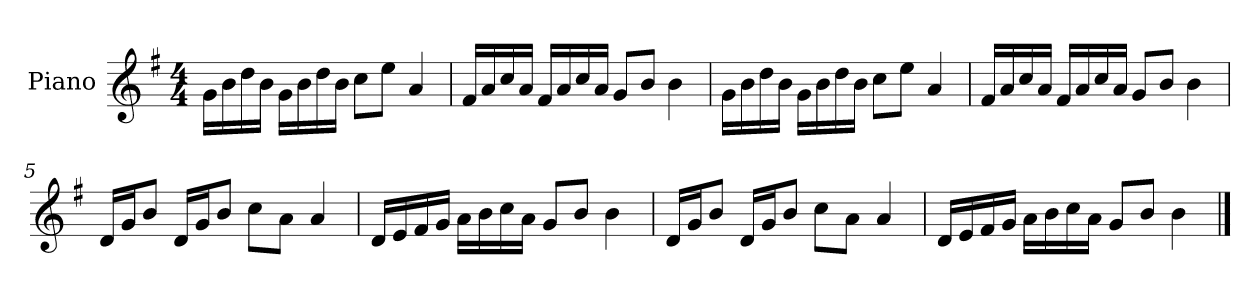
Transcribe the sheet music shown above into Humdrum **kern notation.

**kern
*part1
*staff1
*I"Piano
*I'P-no
*clefG2
*k[f#]
*M4/4
*MM90
=1
16g\LL
16b\
16dd\
16b\JJ
16g\LL
16b\
16dd\
16b\JJ
8cc\L
8ee\J
4a/
=2
16f#/LL
16a/
16cc/
16a/JJ
16f#/LL
16a/
16cc/
16a/JJ
8g/L
8b/J
4b\
=3
16g\LL
16b\
16dd\
16b\JJ
16g\LL
16b\
16dd\
16b\JJ
8cc\L
8ee\J
4a/
!!LO:LB:g=z
=4
16f#/LL
16a/
16cc/
16a/JJ
16f#/LL
16a/
16cc/
16a/JJ
8g/L
8b/J
4b\
=5
16d/LL
16g/J
8b/J
16d/LL
16g/J
8b/J
8cc\L
8a\J
4a/
=6
16d/LL
16e/
16f#/
16g/JJ
16a\LL
16b\
16cc\
16a\JJ
8g/L
8b/J
4b\
=7
16d/LL
16g/J
8b/J
16d/LL
16g/J
8b/J
8cc\L
8a\J
4a/
!!LO:LB:g=z
=8
16d/LL
16e/
16f#/
16g/JJ
16a\LL
16b\
16cc\
16a\JJ
8g/L
8b/J
4b\
==
*-
